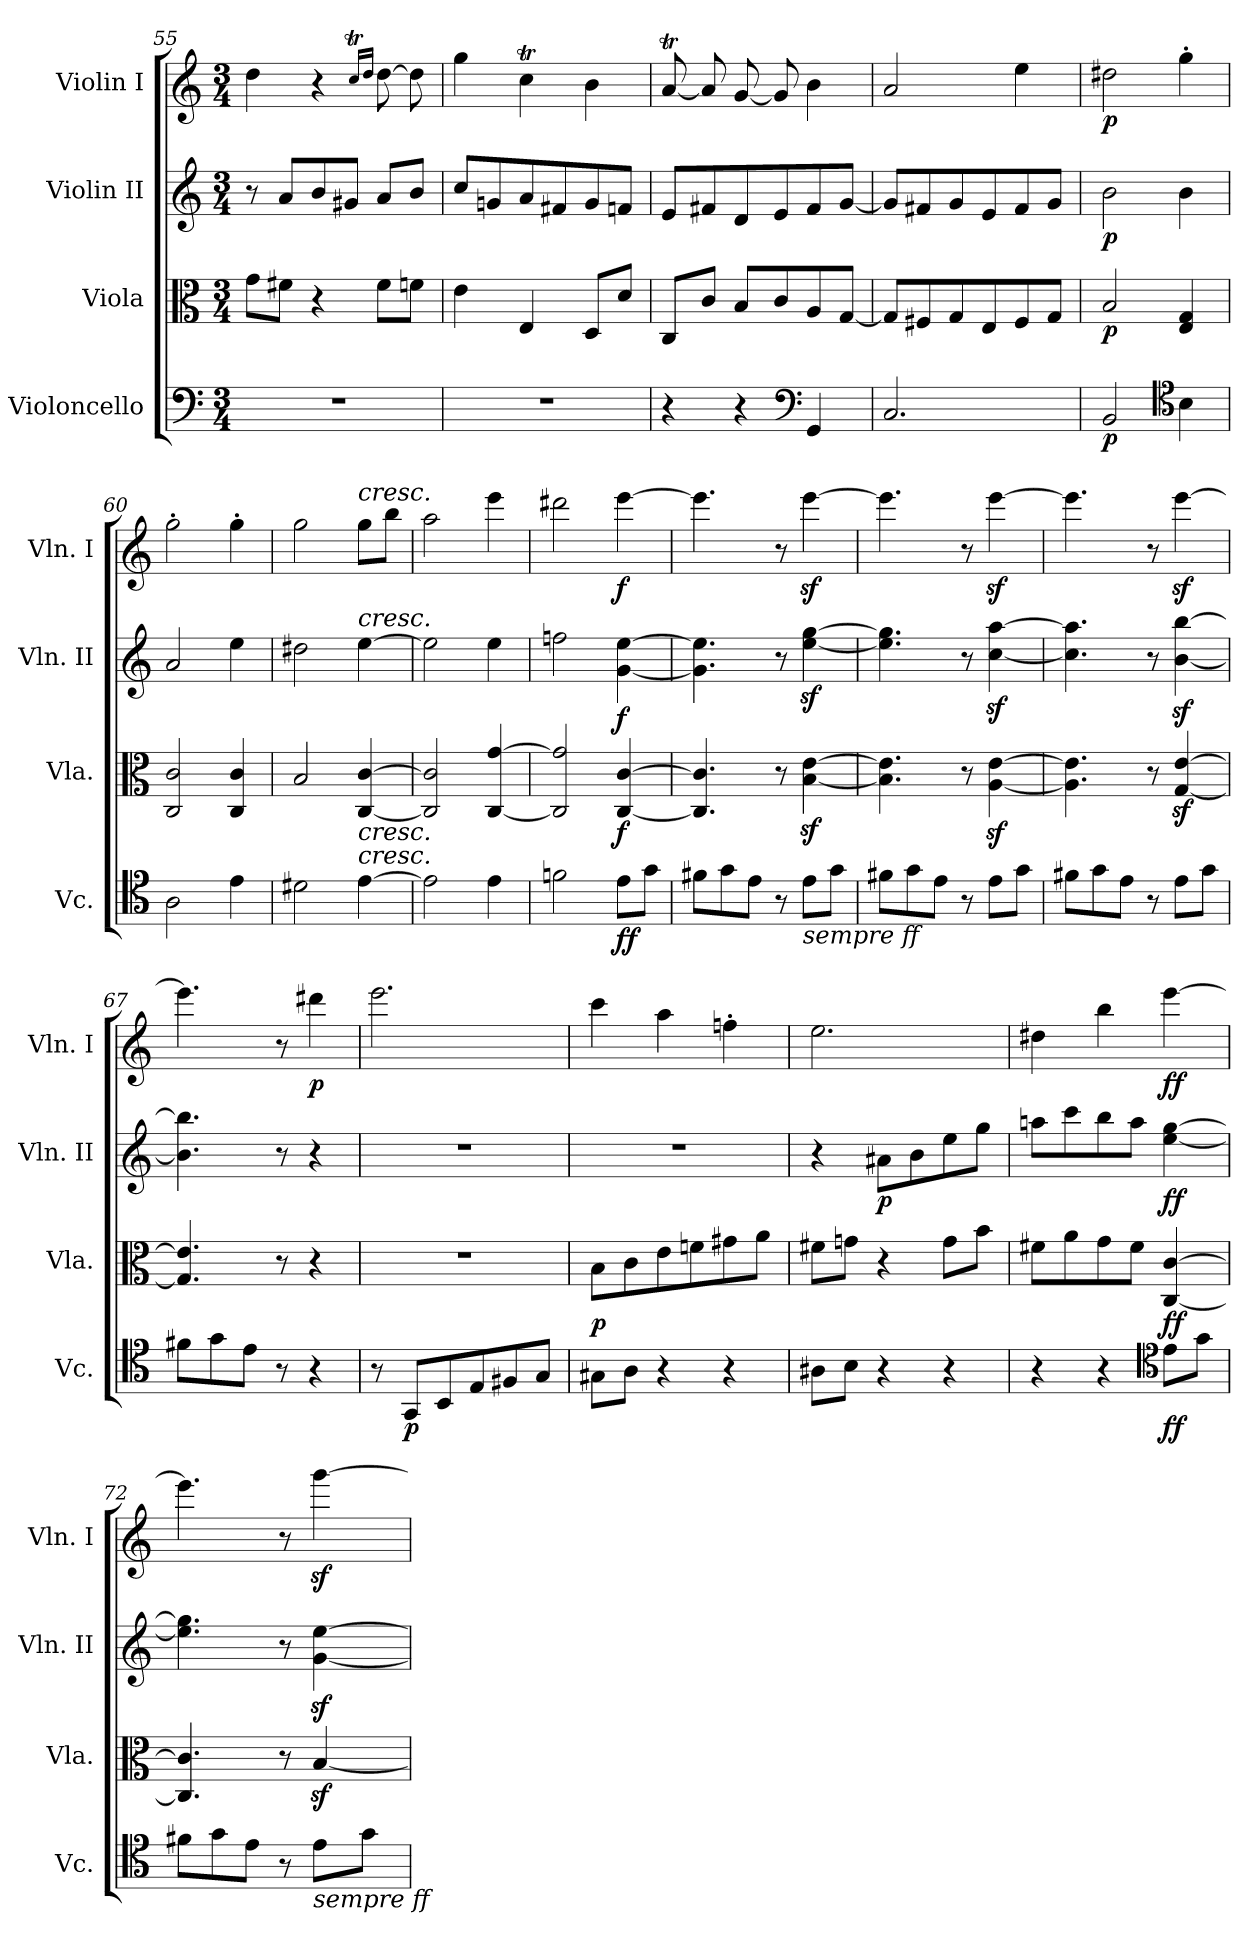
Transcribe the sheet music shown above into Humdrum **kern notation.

**kern	**dynam	**kern	**dynam	**kern	**dynam	**kern	**dynam
*part4	*part4	*part3	*part3	*part2	*part2	*part1	*part1
*staff4	*staff4	*staff3	*staff3	*staff2	*staff2	*staff1	*staff1
*I"Violoncello	*	*I"Viola	*	*I"Violin II	*	*I"Violin I	*
*I'Vc.	*	*I'Vla.	*	*I'Vln. II	*	*I'Vln. I	*
*clefF4	*	*clefC3	*	*clefG2	*	*clefG2	*
*k[]	*	*k[]	*	*k[]	*	*k[]	*
*M3/4	*	*M3/4	*	*M3/4	*	*M3/4	*
=55	=55	=55	=55	=55	=55	=55	=55
2.r	.	8g\L	.	8r	.	4dd\	.
.	.	8f#X\J	.	8a/L	.	.	.
.	.	4r	.	8b/	.	4r	.
.	.	.	.	8g#X/J	.	.	.
.	.	.	.	.	.	16qccT/LL	.
.	.	.	.	.	.	16qdd/JJ	.
.	.	8f#\L	.	8a/L	.	[8dd\	.
.	.	8fn\J	.	8b/J	.	8dd\]	.
=56	=56	=56	=56	=56	=56	=56	=56
2.r	.	4e\	.	8cc/L	.	4gg\	.
.	.	.	.	8gn/	.	.	.
.	.	4E/	.	8a/	.	4ccT\	.
.	.	.	.	8f#X/	.	.	.
.	.	8D/L	.	8g/	.	4b\	.
.	.	8d/J	.	8fn/J	.	.	.
=57	=57	=57	=57	=57	=57	=57	=57
4r	.	8C/L	.	8e/L	.	[8aT/	.
.	.	8c/J	.	8f#X/	.	8a/]	.
4r	.	8B/L	.	8d/	.	[8g/	.
.	.	8c/	.	8e/	.	8g/]	.
*clefF4	*	*	*	*	*	*	*
4GG/	.	8A/	.	8f#/	.	4b\	.
.	.	[8G/J	.	[8g/J	.	.	.
=58	=58	=58	=58	=58	=58	=58	=58
2.C/	.	8G/L]	.	8g/L]	.	2a/	.
.	.	8F#X/	.	8f#X/	.	.	.
.	.	8G/	.	8g/	.	.	.
.	.	8E/	.	8e/	.	.	.
.	.	8F#/	.	8f#/	.	4ee\	.
.	.	8G/J	.	8g/J	.	.	.
=59	=59	=59	=59	=59	=59	=59	=59
!	!LO:DY:b	!	!LO:DY:b	!	!LO:DY:b	!	!LO:DY:b
2BB/	p	2B/	p	2b\	p	2dd#X\	p
*clefC4	*	*	*	*	*	*	*
4B\	.	4E/ 4G/	.	4b\	.	4gg'\	.
=60	=60	=60	=60	=60	=60	=60	=60
2A\	.	2C/ 2c/	.	2a/	.	2gg'\	.
4e\	.	4C/ 4c/	.	4ee\	.	4gg'\	.
=61	=61	=61	=61	=61	=61	=61	=61
2d#X\	.	2B/	.	2dd#X\	.	2gg\	.
!	!	!	!	!	!	!LO:TX:a:i:t=cresc.	!
!	!	!	!	!LO:TX:a:i:t=cresc.	!	!	!
!	!	!LO:TX:b:i:t=cresc.	!	!	!	!	!
!LO:TX:a:i:t=cresc.	!	!	!	!	!	!	!
[4e\	.	[4C/ [4c/	.	[4ee\	.	8gg\L	.
.	.	.	.	.	.	8bb\J	.
=62	=62	=62	=62	=62	=62	=62	=62
2e\]	.	2C/] 2c/]	.	2ee\]	.	2aa\	.
4e\	.	[4C/ [4g/	.	4ee\	.	4eee\	.
=63	=63	=63	=63	=63	=63	=63	=63
2fn\	.	2C/] 2g/]	.	2ffn\	.	2ddd#X\	.
!	!LO:DY:b	!	!LO:DY:b	!	!LO:DY:b	!	!LO:DY:b
8e\L	ff	[4C/ [4c/	f	[4g\ [4ee\	f	[4eee\	f
8g\J	.	.	.	.	.	.	.
=64	=64	=64	=64	=64	=64	=64	=64
8f#X\L	.	4.C/] 4.c/]	.	4.g\] 4.ee\]	.	4.eee\]	.
8g\	.	.	.	.	.	.	.
8e\J	.	.	.	.	.	.	.
8r	.	8r	.	8r	.	8r	.
!LO:TX:b:i:t=sempre ff	!	!	!	!	!	!	!
8e\L	.	[4B\z< [4e\z<	.	[4ee\z< [4gg\z<	.	[4eeez<\	.
8g\J	.	.	.	.	.	.	.
=65	=65	=65	=65	=65	=65	=65	=65
8f#X\L	.	4.B\] 4.e\]	.	4.ee\] 4.gg\]	.	4.eee\]	.
8g\	.	.	.	.	.	.	.
8e\J	.	.	.	.	.	.	.
8r	.	8r	.	8r	.	8r	.
8e\L	.	[4A\z< [4e\z<	.	[4cc\z< [4aa\z<	.	[4eeez<\	.
8g\J	.	.	.	.	.	.	.
=66	=66	=66	=66	=66	=66	=66	=66
8f#X\L	.	4.A\] 4.e\]	.	4.cc\] 4.aa\]	.	4.eee\]	.
8g\	.	.	.	.	.	.	.
8e\J	.	.	.	.	.	.	.
8r	.	8r	.	8r	.	8r	.
8e\L	.	[4G/z< [4e/z<	.	[4b\z< [4bb\z<	.	[4eeez<\	.
8g\J	.	.	.	.	.	.	.
=67	=67	=67	=67	=67	=67	=67	=67
8f#X\L	.	4.G/] 4.e/]	.	4.b\] 4.bb\]	.	4.eee\]	.
8g\	.	.	.	.	.	.	.
8e\J	.	.	.	.	.	.	.
8r	.	8r	.	8r	.	8r	.
!	!	!	!	!	!	!	!LO:DY:b
4r	.	4r	.	4r	.	4ddd#X\	p
=68	=68	=68	=68	=68	=68	=68	=68
8r	.	2.r	.	2.r	.	2.eee\	.
!	!LO:DY:b	!	!	!	!	!	!
8GG/L	p	.	.	.	.	.	.
8BB/	.	.	.	.	.	.	.
8E/	.	.	.	.	.	.	.
8F#X/	.	.	.	.	.	.	.
8G/J	.	.	.	.	.	.	.
=69	=69	=69	=69	=69	=69	=69	=69
!	!	!	!LO:DY:b	!	!	!	!
8G#X\L	.	8B\L	p	2.r	.	4ccc\	.
8A\J	.	8c\	.	.	.	.	.
4r	.	8e\	.	.	.	4aa\	.
.	.	8fn\	.	.	.	.	.
4r	.	8g#X\	.	.	.	4ffn'\	.
.	.	8a\J	.	.	.	.	.
=70	=70	=70	=70	=70	=70	=70	=70
8A#X\L	.	8f#X\L	.	4r	.	2.ee\	.
8B\J	.	8gn\J	.	.	.	.	.
!	!	!	!	!	!LO:DY:b	!	!
4r	.	4r	.	8a#X\L	p	.	.
.	.	.	.	8b\	.	.	.
4r	.	8g\L	.	8ee\	.	.	.
.	.	8b\J	.	8gg\J	.	.	.
=71	=71	=71	=71	=71	=71	=71	=71
4r	.	8f#X\L	.	8aan\L	.	4dd#X\	.
.	.	8a\	.	8ccc\	.	.	.
4r	.	8g\	.	8bb\	.	4bb\	.
.	.	8f#\J	.	8aa\J	.	.	.
*clefC4	*	*	*	*	*	*	*
!	!LO:DY:b	!	!LO:DY:b	!	!LO:DY:b	!	!LO:DY:b
8e\L	ff	[4C/ [4c/	ff	[4ee\ [4gg\	ff	[4eee\	ff
8g\J	.	.	.	.	.	.	.
=72	=72	=72	=72	=72	=72	=72	=72
8f#X\L	.	4.C/] 4.c/]	.	4.ee\] 4.gg\]	.	4.eee\]	.
8g\	.	.	.	.	.	.	.
8e\J	.	.	.	.	.	.	.
8r	.	8r	.	8r	.	8r	.
!LO:TX:b:i:t=sempre ff	!	!	!	!	!	!	!
8e\L	.	[4Bz</	.	[4g\z< [4ee\z<	.	[4gggz<\	.
8g\J	.	.	.	.	.	.	.
=	=	=	=	=	=	=	=
*-	*-	*-	*-	*-	*-	*-	*-
